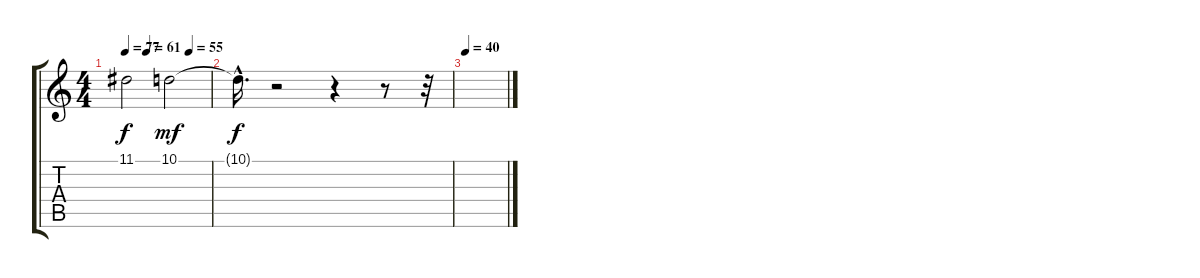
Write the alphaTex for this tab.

\track "" {instrument stringensemble1}
\staff {score tabs}
\tuning (E4 B3 G3 D3 A2 E2) {hide}
\ts (4 4)
\tempo 77
\tempo (61 0.25)
\tempo (55 0.75)
\clef g2
\ks c
11.1.2{dy f} 10.1.2{dy mf} |
10.1{hac t}.16{d dy f} r.2 r.4 r.8 r.32 |
\tempo 40
